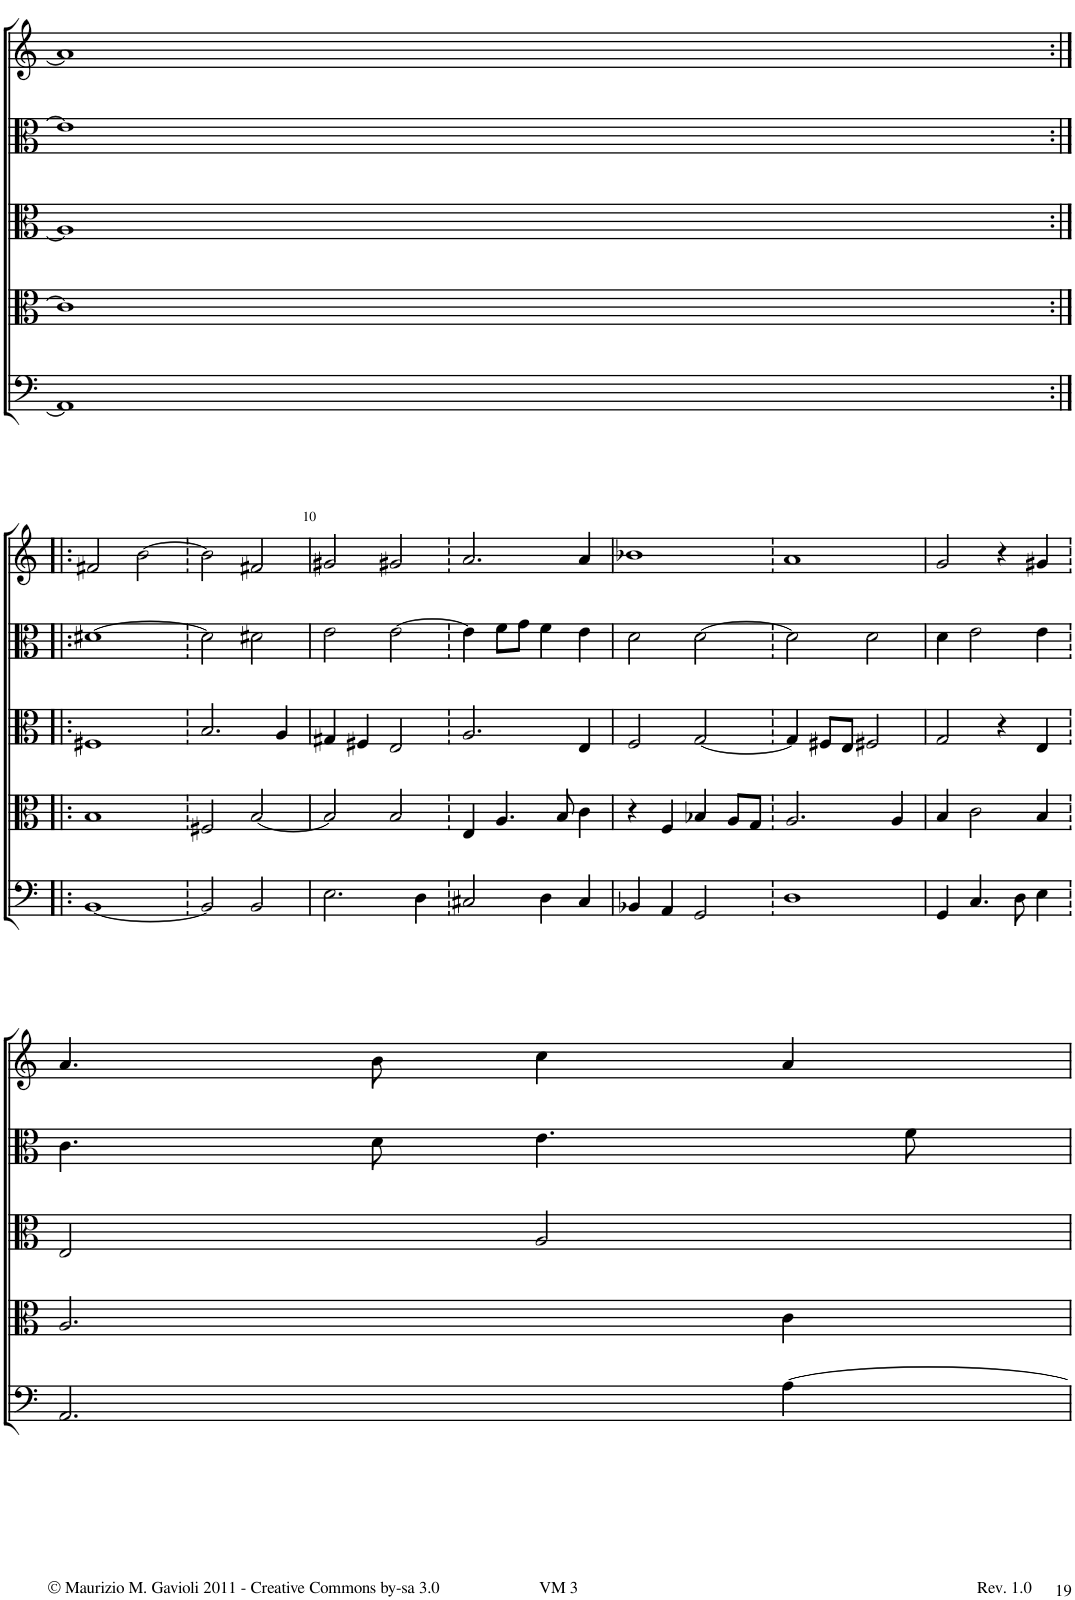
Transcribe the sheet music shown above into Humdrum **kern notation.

**kern	**kern	**kern	**kern	**kern
*part5	*part4	*part3	*part2	*part1
*staff5	*staff4	*staff3	*staff2	*staff1
*I"Bassus	*I"Quintus	*I"Tenor	*I"Altus	*I"Cantus
!!LO:PB:g=z
*clefF4	*clefC3	*clefC3	*clefC3	*clefG2
*k[]	*k[]	*k[]	*k[]	*k[]
*M2/2	*M2/2	*M2/2	*M2/2	*M2/2
=8X81	=8X81	=8X81	=8X81	=8X81
1AA]	1c#]	1A]	1e]	1a]
!!LO:LB:g=z
=9:|!|:	=9:|!|:	=9:|!|:	=9:|!|:	=9:|!|:
[1BB	1B	1F#X	[1d#X	2f#X/
.	.	.	.	[2b\
=9X82	=9X82	=9X82	=9X82	=9X82
2BB/]	2F#X/	2.B/	2d#\]	2b\]
2BB/	[2B/	.	2d#X\	2f#X/
.	.	4A/	.	.
=10	=10	=10	=10	=10
2.E\	2B/]	4G#X/	2e\	2g#X/
.	.	4F#X/	.	.
.	2B/	2E/	[2e\	2g#X/
4D\	.	.	.	.
=10X83	=10X83	=10X83	=10X83	=10X83
2C#X/	4E/	2.A/	4e\]	2.a/
.	4.A/	.	8f\L	.
.	.	.	8g\J	.
4D\	.	.	4f\	.
.	8B/	.	.	.
4C#/	4c\	4E/	4e\	4a/
=11	=11	=11	=11	=11
4BB-X/	4r	2F/	2d\	1b-X
4AA/	4F/	.	.	.
2GG/	4B-X/	[2G/	[2d\	.
.	8A/L	.	.	.
.	8G/J	.	.	.
=11X84	=11X84	=11X84	=11X84	=11X84
1D	2.A/	4G/]	2d\]	1a
.	.	8F#X/L	.	.
.	.	8E/J	.	.
.	.	2F#X/	2d\	.
.	4A/	.	.	.
=12	=12	=12	=12	=12
4GG/	4B/	2G/	4d\	2g/
4.C/	2c\	.	2e\	.
.	.	4r	.	4r
8D\	.	.	.	.
4E\	4B/	4E/	4e\	4g#X/
!!LO:LB:g=z
=12X85	=12X85	=12X85	=12X85	=12X85
2.AA/	2.A/	2E/	4.c\	4.a/
.	.	.	8d\	8b\
.	.	2A/	4.e\	4cc\
[4A\	4c\	.	.	4a/
.	.	.	8f\	.
=	=	=	=	=
*-	*-	*-	*-	*-
